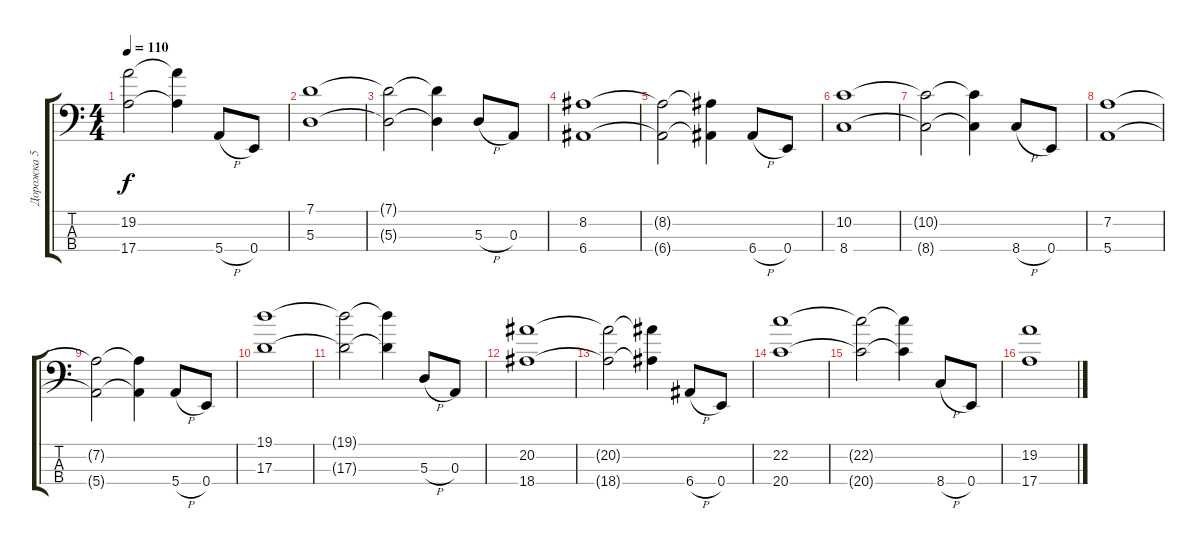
\track ("Дорожка 5" "Дорожка 5") {instrument electricbassfinger}
\staff {score tabs}
\tuning (G2 D2 A1 E1) {hide}
\ts (4 4)
\tempo 110
\clef f4
\ks c
(19.2{t} 17.4{t}).2{dy f} (19.2{t} 17.4{t}).4 5.4{h}.8 0.4.8 |
(7.1 5.3).1 |
(7.1{t} 5.3{t}).2 (7.1{t} 5.3{t}).4 5.3{h}.8 0.3.8 |
(8.2 6.4).1 |
(8.2{t} 6.4{t}).2 (8.2{t} 6.4{t}).4 6.4{h}.8 0.4.8 |
(10.2 8.4).1 |
(10.2{t} 8.4{t}).2 (10.2{t} 8.4{t}).4 8.4{h}.8 0.4.8 |
(7.2 5.4).1 |
(7.2{t} 5.4{t}).2 (7.2{t} 5.4{t}).4 5.4{h}.8 0.4.8 |
(19.1 17.3).1 |
(19.1{t} 17.3{t}).2 (19.1{t} 17.3{t}).4 5.3{h}.8 0.3.8 |
(20.2 18.4).1 |
(20.2{t} 18.4{t}).2 (20.2{t} 18.4{t}).4 6.4{h}.8 0.4.8 |
(22.2 20.4).1 |
(22.2{t} 20.4{t}).2 (22.2{t} 20.4{t}).4 8.4{h}.8 0.4.8 |
(19.2{sl} 17.4{sl}).1
